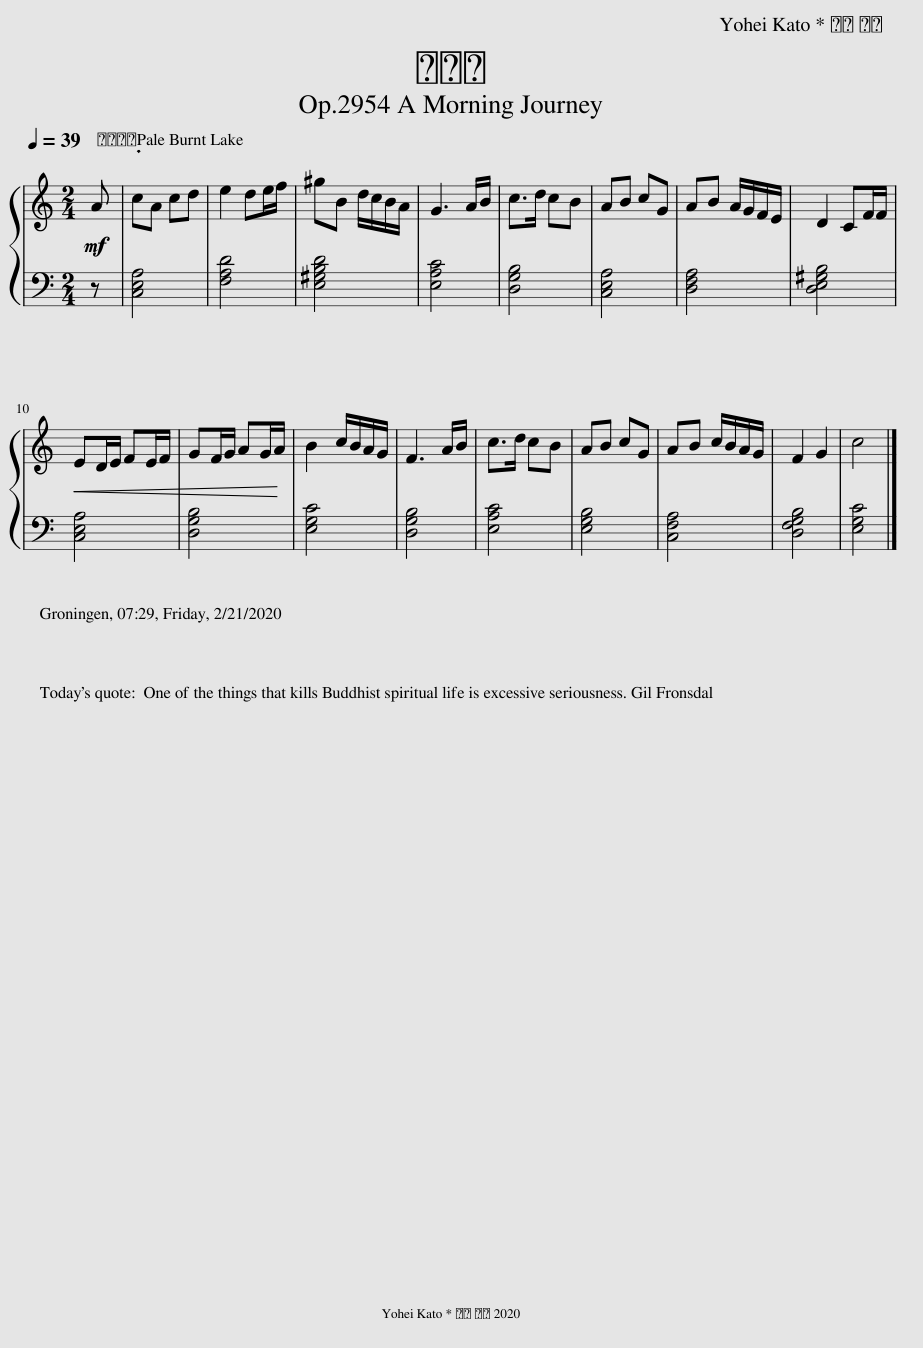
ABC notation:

X:1
%%score { 1 | 2 }
L:1/8
Q:1/4=39
M:2/4
I:linebreak $
K:C
V:1 treble
V:2 bass
V:1
!mf! A | cA cd | e2 de/f/ | ^gB d/c/B/A/ | G3 A/B/ | %5
 c>d cB | AB cG | AB A/G/F/E/ | D2 CF/F/ |$!<(! ED/E/ FE/F/!<)! | %10
 GF/G/ AG/A/ | B2 c/B/A/G/ | F3 A/B/ | c>d cB | AB cG | %15
 AB c/B/A/G/ | F2 G2 | c4 |] %18
V:2
 z | [C,E,A,]4 | [F,A,D]4 | [E,^G,B,D]4 | [E,A,C]4 | %5
 [D,G,B,]4 | [C,E,A,]4 | [D,F,A,]4 | [D,E,^G,B,]4 |$ [C,E,A,]4 | %10
 [D,G,B,]4 | [E,G,C]4 | [D,G,B,]4 | [E,A,C]4 | [E,G,B,]4 | %15
 [C,F,A,]4 | [D,F,G,B,]4 | [E,G,C]4 |] %18
